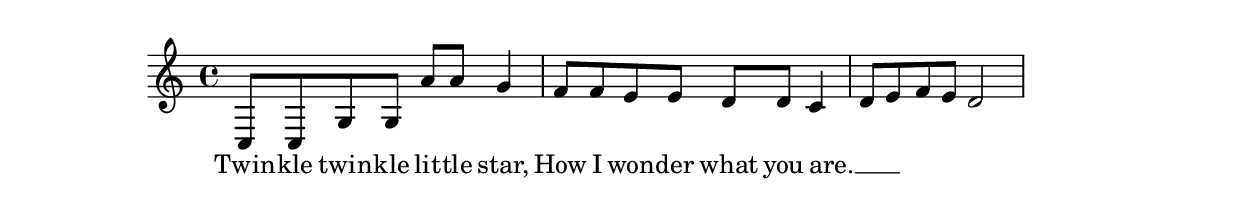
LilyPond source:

\version "2.18.2"

ldMusic = \relative c {
  << \new Voice = "voice1" {
    c8 c g' g a' a g4
    f8 f e e d d c4 d8[ e f e] d2
  } >>
}
ldLyricsVoiceOneI = \lyricmode {
  Twin -- kle twin -- kle lit -- tle star,
  How I won -- der what you are. __ _ _
}

\book {
  \header {
  }

  \bookpart { 
    \score {
      <<
      \new Staff = Staff \with { }
      \context Staff = Staff {
        \ldMusic
      }
      \new Lyrics {
        \lyricsto "voice1"  { \ldLyricsVoiceOneI }
      }
      >>
    }
  }
}
